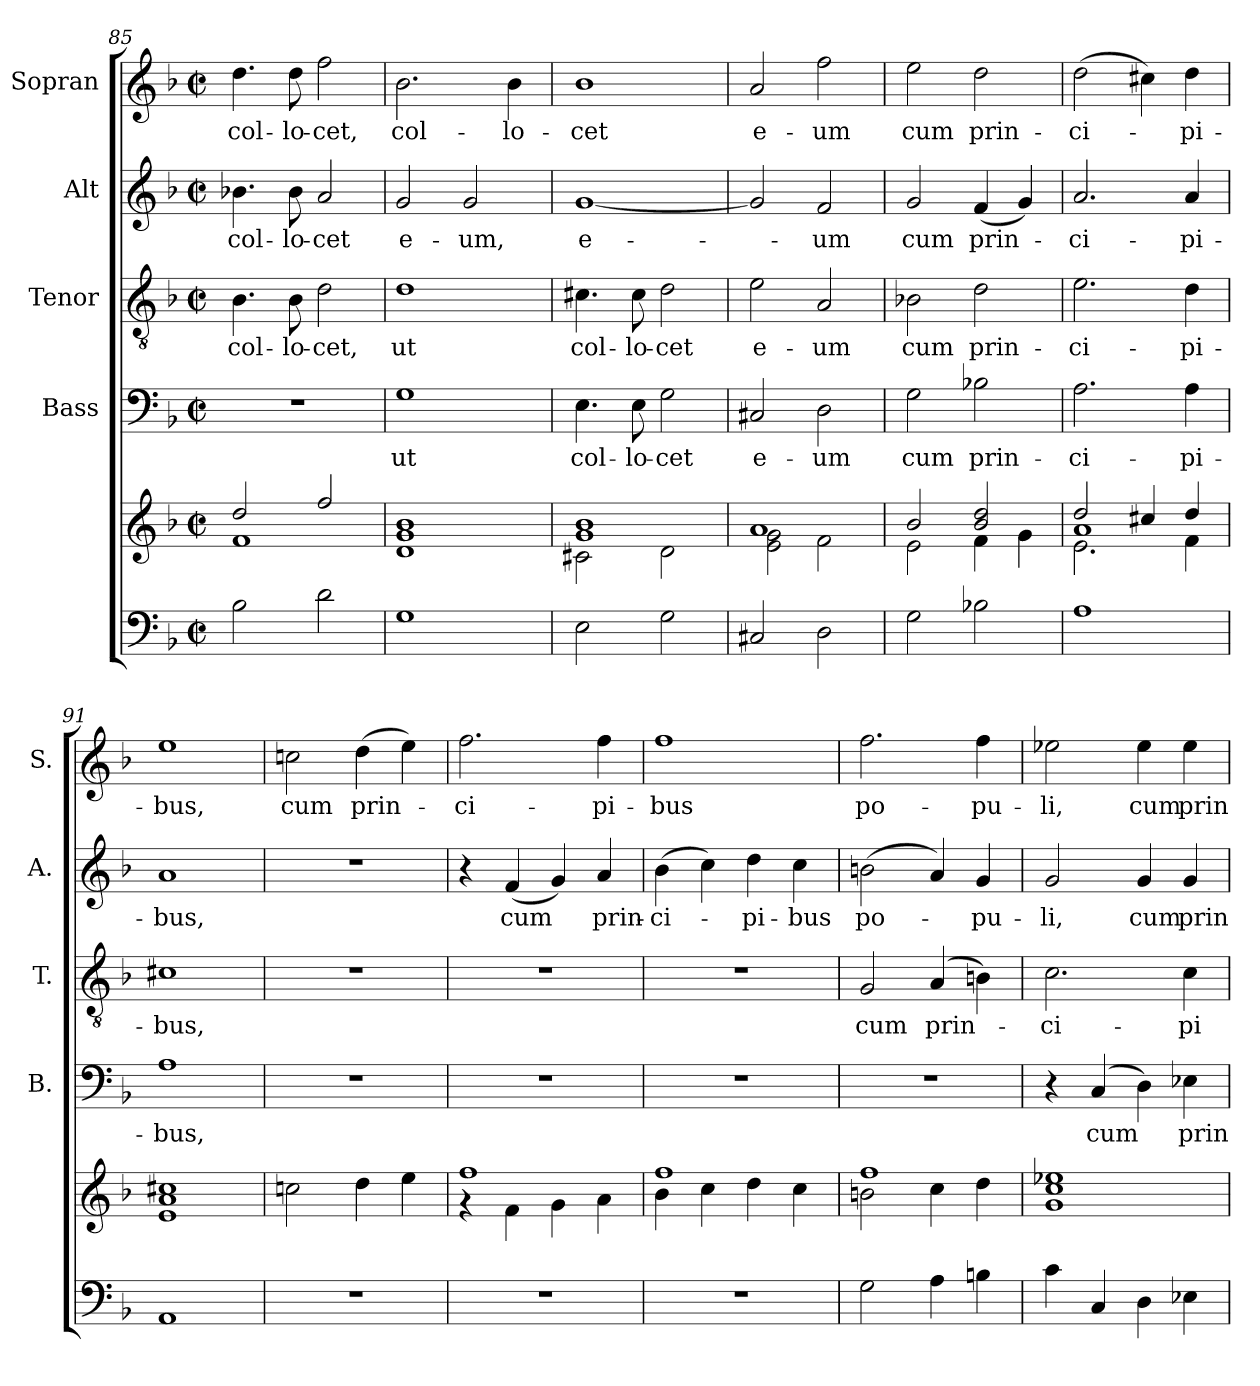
**kern	**kern	**kern	**text	**kern	**text	**kern	**text	**kern	**text
*part5	*part5	*part4	*part4	*part3	*part3	*part2	*part2	*part1	*part1
*staff6	*staff5	*staff4	*staff4	*staff3	*staff3	*staff2	*staff2	*staff1	*staff1
*	*	*I"Bass	*	*I"Tenor	*	*I"Alt	*	*I"Sopran	*
*	*	*I'B.	*	*I'T.	*	*I'A.	*	*I'S.	*
*clefF4	*clefG2	*clefF4	*	*clefGv2	*	*clefG2	*	*clefG2	*
*k[b-]	*k[b-]	*k[b-]	*	*k[b-]	*	*k[b-]	*	*k[b-]	*
*F:	*F:	*F:	*	*F:	*	*F:	*	*F:	*
*M2/2	*M2/2	*M2/2	*	*M2/2	*	*M2/2	*	*M2/2	*
*met(c|)	*met(c|)	*met(c|)	*	*met(c|)	*	*met(c|)	*	*met(c|)	*
=85	=85	=85	=85	=85	=85	=85	=85	=85	=85
*	*^	*	*	*	*	*	*	*	*
!	!	!	!	!	!	!LO:LY:b	!	!LO:LY:b	!	!LO:LY:b
2B-\	2dd/	1f	1r	.	4.B-\	col-	4.b-X\	col-	4.dd\	col-
!	!	!	!	!	!	!LO:LY:b	!	!LO:LY:b	!	!LO:LY:b
.	.	.	.	.	8B-\	-lo-	8b-\	-lo-	8dd\	-lo-
!	!	!	!	!	!	!LO:LY:b	!	!LO:LY:b	!	!LO:LY:b
2d\	2ff/	.	.	.	2d\	-cet,	2a/	-cet	2ff\	-cet,
*	*v	*v	*	*	*	*	*	*	*	*
=86	=86	=86	=86	=86	=86	=86	=86	=86	=86
!	!	!	!LO:LY:b	!	!LO:LY:b	!	!LO:LY:b	!	!LO:LY:b
1G	1d 1g 1b-	1G	ut	1d	ut	2g/	e-	2.b-\	col-
!	!	!	!	!	!	!	!LO:LY:b	!	!
.	.	.	.	.	.	2g/	-um,	.	.
!	!	!	!	!	!	!	!	!	!LO:LY:b
.	.	.	.	.	.	.	.	4b-\	-lo-
!!LO:PB:g=z
=87	=87	=87	=87	=87	=87	=87	=87	=87	=87
*	*^	*	*	*	*	*	*	*	*
!	!	!	!	!LO:LY:b	!	!LO:LY:b	!	!LO:LY:b	!	!LO:LY:b
2E\	1g 1b-	2c#X\	4.E\	col-	4.c#X\	col-	[1g	e-	1b-	-cet
!	!	!	!	!LO:LY:b	!	!LO:LY:b	!	!	!	!
.	.	.	8E\	-lo-	8c#\	-lo-	.	.	.	.
!	!	!	!	!LO:LY:b	!	!LO:LY:b	!	!	!	!
2G\	.	2d\	2G\	-cet	2d\	-cet	.	.	.	.
=88	=88	=88	=88	=88	=88	=88	=88	=88	=88	=88
!	!	!	!	!LO:LY:b	!	!LO:LY:b	!	!	!	!LO:LY:b
2C#X/	1a	2e\ 2g\	2C#X/	e-	2e\	e-	2g/]	.	2a/	e-
!	!	!	!	!LO:LY:b	!	!LO:LY:b	!	!LO:LY:b	!	!LO:LY:b
2D\	.	2f\	2D\	-um	2A/	-um	2f/	-um	2ff\	-um
=89	=89	=89	=89	=89	=89	=89	=89	=89	=89	=89
!	!	!	!	!LO:LY:b	!	!LO:LY:b	!	!LO:LY:b	!	!LO:LY:b
2G\	2b-/	2e\	2G\	cum	2B-X\	cum	2g/	cum	2ee\	cum
!	!	!	!	!LO:LY:b	!	!LO:LY:b	!	!LO:LY:b	!	!LO:LY:b
2B-X\	2b-/ 2dd/	4f\	2B-X\	prin-	2d\	prin-	(<4f/	prin-	2dd\	prin-
.	.	4g\	.	.	.	.	4g/)	.	.	.
=90	=90	=90	=90	=90	=90	=90	=90	=90	=90	=90
*	*	*^	*	*	*	*	*	*	*	*
!	!	!	!	!	!LO:LY:b	!	!LO:LY:b	!	!LO:LY:b	!	!LO:LY:b
1A	2dd/	2.e\	1a	2.A\	-ci-	2.e\	-ci-	2.a/	-ci-	(>2dd\	-ci-
.	4cc#X/	.	.	.	.	.	.	.	.	4cc#X\)	.
!	!	!	!	!	!LO:LY:b	!	!LO:LY:b	!	!LO:LY:b	!	!LO:LY:b
.	4dd/	4f\	.	4A\	-pi-	4d\	-pi-	4a/	-pi-	4dd\	-pi-
*	*	*v	*v	*	*	*	*	*	*	*	*
=91	=91	=91	=91	=91	=91	=91	=91	=91	=91	=91
!	!	!	!	!LO:LY:b	!	!LO:LY:b	!	!LO:LY:b	!	!LO:LY:b
*	*v	*v	*	*	*	*	*	*	*	*
1AA	1e 1a 1cc#X	1A	-bus,	1c#X	-bus,	1a	-bus,	1ee	-bus,
=92	=92	=92	=92	=92	=92	=92	=92	=92	=92
!	!	!	!	!	!	!	!	!	!LO:LY:b
1r	2ccn\	1r	.	1r	.	1r	.	2ccn\	cum
!	!	!	!	!	!	!	!	!	!LO:LY:b
.	4dd\	.	.	.	.	.	.	(>4dd\	prin-
.	4ee\	.	.	.	.	.	.	4ee\)	.
!!LO:LB:g=z
=93	=93	=93	=93	=93	=93	=93	=93	=93	=93
*	*^	*	*	*	*	*	*	*	*
!	!	!	!	!	!	!	!	!	!	!LO:LY:b
1r	1ff	4rf	1r	.	1r	.	4r	.	2.ff\	-ci-
!	!	!	!	!	!	!	!	!LO:LY:b	!	!
.	.	4f\	.	.	.	.	(<4f/	cum	.	.
.	.	4g\	.	.	.	.	4g/)	.	.	.
!	!	!	!	!	!	!	!	!LO:LY:b	!	!LO:LY:b
.	.	4a\	.	.	.	.	4a/	prin-	4ff\	-pi-
=94	=94	=94	=94	=94	=94	=94	=94	=94	=94	=94
!	!	!	!	!	!	!	!	!LO:LY:b	!	!LO:LY:b
1r	1ff	4b-\	1r	.	1r	.	(>4b-\	-ci-	1ff	-bus
.	.	4cc\	.	.	.	.	4cc\)	.	.	.
!	!	!	!	!	!	!	!	!LO:LY:b	!	!
.	.	4dd\	.	.	.	.	4dd\	-pi-	.	.
!	!	!	!	!	!	!	!	!LO:LY:b	!	!
.	.	4cc\	.	.	.	.	4cc\	-bus	.	.
=95	=95	=95	=95	=95	=95	=95	=95	=95	=95	=95
!	!	!	!	!	!	!LO:LY:b	!	!LO:LY:b	!	!LO:LY:b
2G\	1ff	2bn\	1r	.	2G/	cum	(>2bn\	po-	2.ff\	po-
!	!	!	!	!	!	!LO:LY:b	!	!	!	!
4A\	.	4cc\	.	.	(4A/	prin-	4a/)	.	.	.
!	!	!	!	!	!	!	!	!LO:LY:b	!	!LO:LY:b
4Bn\	.	4dd\	.	.	4Bn\)	.	4g/	-pu-	4ff\	-pu-
=96	=96	=96	=96	=96	=96	=96	=96	=96	=96	=96
!	!	!	!	!	!	!LO:LY:b	!	!LO:LY:b	!	!LO:LY:b
4c\	1ee-X	1g 1cc	4r	.	2.c\	-ci-	2g/	-li,	2ee-X\	-li,
!	!	!	!	!LO:LY:b	!	!	!	!	!	!
4C/	.	.	(4C/	cum	.	.	.	.	.	.
!	!	!	!	!	!	!	!	!LO:LY:b	!	!LO:LY:b
4D\	.	.	4D\)	.	.	.	4g/	cum	4ee-\	cum
!	!	!	!	!LO:LY:b	!	!LO:LY:b	!	!LO:LY:b	!	!LO:LY:b
4E-X\	.	.	4E-X\	prin-	4c\	-pi-	4g/	prin-	4ee-\	prin-
*	*v	*v	*	*	*	*	*	*	*	*
=	=	=	=	=	=	=	=	=	=
*-	*-	*-	*-	*-	*-	*-	*-	*-	*-
